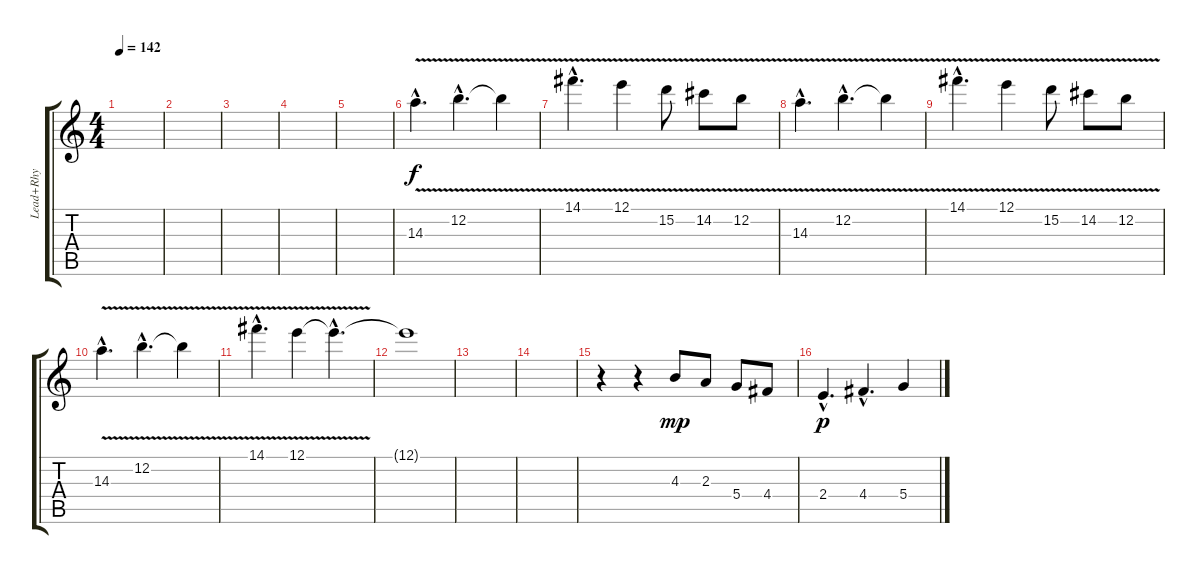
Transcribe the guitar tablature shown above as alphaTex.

\track ("Lead+Rhy" "Lead+Rhy") {instrument distortionguitar}
\staff {score tabs}
\tuning (E4 B3 G3 D3 A2 E2) {hide}
\ts (4 4)
\tempo 142
\clef g2
\ks c
|
|
|
|
|
14.3{v hac}.4{d} 12.2{v hac}.4{d} 12.2{t}.4 |
14.1{v hac}.4{d} 12.1{v}.4 15.2{v}.8 14.2{v}.8 12.2{v}.8 |
14.3{v hac}.4{d} 12.2{v hac}.4{d} 12.2{t}.4 |
14.1{v hac}.4{d} 12.1{v}.4 15.2{v}.8 14.2{v}.8 12.2{v}.8 |
14.3{v hac}.4{d} 12.2{v hac}.4{d} 12.2{t}.4 |
14.1{v hac}.4{d} 12.1{v}.4 12.1{hac t}.4{d} |
12.1{t}.1 |
|
|
r.4 r.4 4.3.8{dy mp} 2.3.8 5.4.8 4.4.8 |
2.4{hac}.4{d dy p} 4.4{hac}.4{d} 5.4.4
